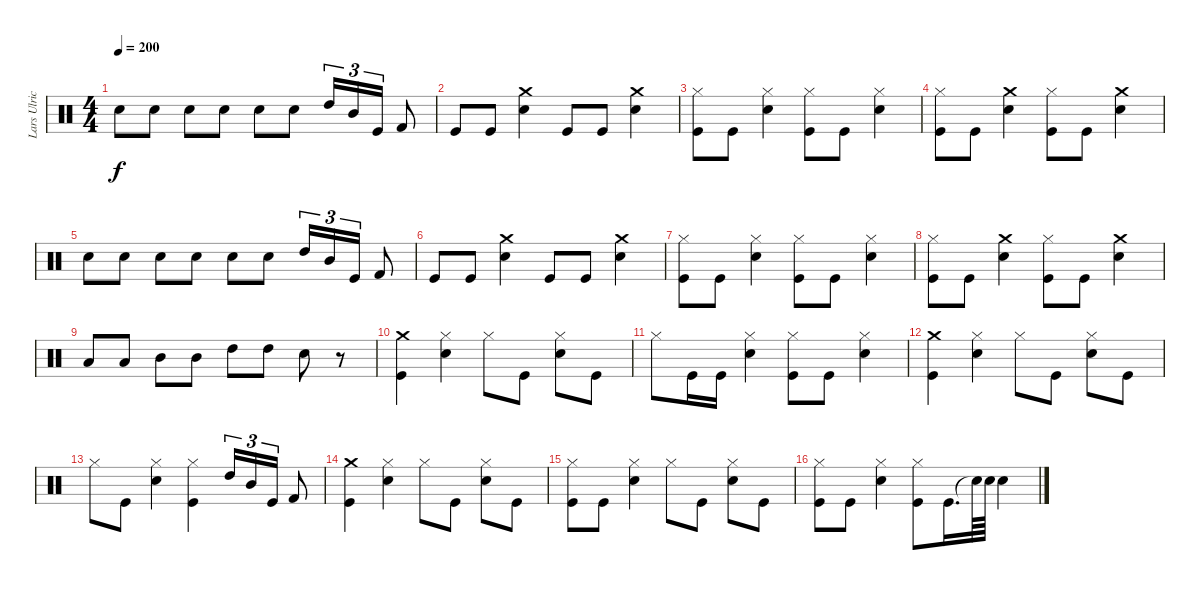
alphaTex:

\track ("Lars Ulrich (Drums)" "Lars Ulric") {instrument percussion}
\staff {score}
\articulation defaults
\ts (4 4)
\tempo 200
\clef neutral
\ks c "Snare (hit) 2".8{dy f} "Snare (hit) 2".8 "Snare (hit) 2".8 "Snare (hit) 2".8 "Snare (hit) 2".8 "Snare (hit) 2".8 "High Tom (hit)".16{tu (3 2)} "Mid Tom (hit)".16{tu (3 2)} "Kick (hit)".16{tu (3 2)} "Kick (hit) 2".8
|
"Kick (hit)".8 "Kick (hit)".8 ("Crash medium (hit)" "Snare (hit) 2").4 "Kick (hit)".8 "Kick (hit)".8 ("Crash medium (hit)" "Snare (hit) 2").4 |
("Kick (hit)" "Hi-Hat (closed)").8 "Kick (hit)".8 ("Snare (hit) 2" "Hi-Hat (closed)").4 ("Kick (hit)" "Hi-Hat (closed)").8 "Kick (hit)".8 ("Snare (hit) 2" "Hi-Hat (closed)").4 |
("Kick (hit)" "Hi-Hat (closed)").8 "Kick (hit)".8 ("Snare (hit) 2" "Crash medium (hit)").4 ("Kick (hit)" "Hi-Hat (closed)").8 "Kick (hit)".8 ("Crash medium (hit)" "Snare (hit) 2").4 |
"Snare (hit) 2".8 "Snare (hit) 2".8 "Snare (hit) 2".8 "Snare (hit) 2".8 "Snare (hit) 2".8 "Snare (hit) 2".8 "High Tom (hit)".16{tu (3 2)} "Mid Tom (hit)".16{tu (3 2)} "Kick (hit)".16{tu (3 2)} "Kick (hit) 2".8 |
"Kick (hit)".8 "Kick (hit)".8 ("Crash medium (hit)" "Snare (hit) 2").4 "Kick (hit)".8 "Kick (hit)".8 ("Crash medium (hit)" "Snare (hit) 2").4 |
("Kick (hit)" "Hi-Hat (closed)").8 "Kick (hit)".8 ("Snare (hit) 2" "Hi-Hat (closed)").4 ("Kick (hit)" "Hi-Hat (closed)").8 "Kick (hit)".8 ("Snare (hit) 2" "Hi-Hat (closed)").4 |
("Kick (hit)" "Hi-Hat (closed)").8 "Kick (hit)".8 ("Snare (hit) 2" "Crash medium (hit)").4 ("Kick (hit)" "Hi-Hat (closed)").8 "Kick (hit)".8 ("Crash medium (hit)" "Snare (hit) 2").4 |
"Low Tom (hit)".8 "Low Tom (hit)".8 "Mid Tom (hit)".8 "Mid Tom (hit)".8 "High Tom (hit)".8 "High Tom (hit)".8 "Snare (hit) 2".8 r.8 |
("Kick (hit)" "Crash medium (hit)").4 ("Snare (hit) 2" "Hi-Hat (closed)").4 "Hi-Hat (closed)".8 "Kick (hit)".8 ("Snare (hit) 2" "Hi-Hat (closed)").8 "Kick (hit)".8 |
"Hi-Hat (closed)".8 "Kick (hit)".16 "Kick (hit)".16 ("Snare (hit) 2" "Hi-Hat (closed)").4 ("Kick (hit)" "Hi-Hat (closed)").8 "Kick (hit)".8 ("Snare (hit) 2" "Hi-Hat (closed)").4 |
("Kick (hit)" "Crash medium (hit)").4 ("Hi-Hat (closed)" "Snare (hit) 2").4 "Hi-Hat (closed)".8 "Kick (hit)".8 ("Snare (hit) 2" "Hi-Hat (closed)").8 "Kick (hit)".8 |
"Hi-Hat (closed)".8 "Kick (hit)".8 ("Snare (hit) 2" "Hi-Hat (closed)").4 ("Kick (hit)" "Hi-Hat (closed)").4 "High Tom (hit)".16{tu (3 2)} "Mid Tom (hit)".16{tu (3 2)} "Kick (hit)".16{tu (3 2)} "Kick (hit) 2".8 |
("Kick (hit)" "Crash medium (hit)").4 ("Snare (hit) 2" "Hi-Hat (closed)").4 "Hi-Hat (closed)".8 "Kick (hit)".8 ("Snare (hit) 2" "Hi-Hat (closed)").8 "Kick (hit)".8 |
("Kick (hit)" "Hi-Hat (closed)").8 "Kick (hit)".8 ("Snare (hit) 2" "Hi-Hat (closed)").4 "Hi-Hat (closed)".8 "Kick (hit)".8 ("Snare (hit) 2" "Hi-Hat (closed)").8 "Kick (hit)".8 |
("Hi-Hat (closed)" "Kick (hit)").8 "Kick (hit)".8 ("Snare (hit) 2" "Hi-Hat (closed)").4 ("Hi-Hat (closed)" "Kick (hit)").8 "Kick (hit)".16{d} "Snare (hit)"{t}.64 "Snare (hit) 2".64 "Snare (hit) 2".4
